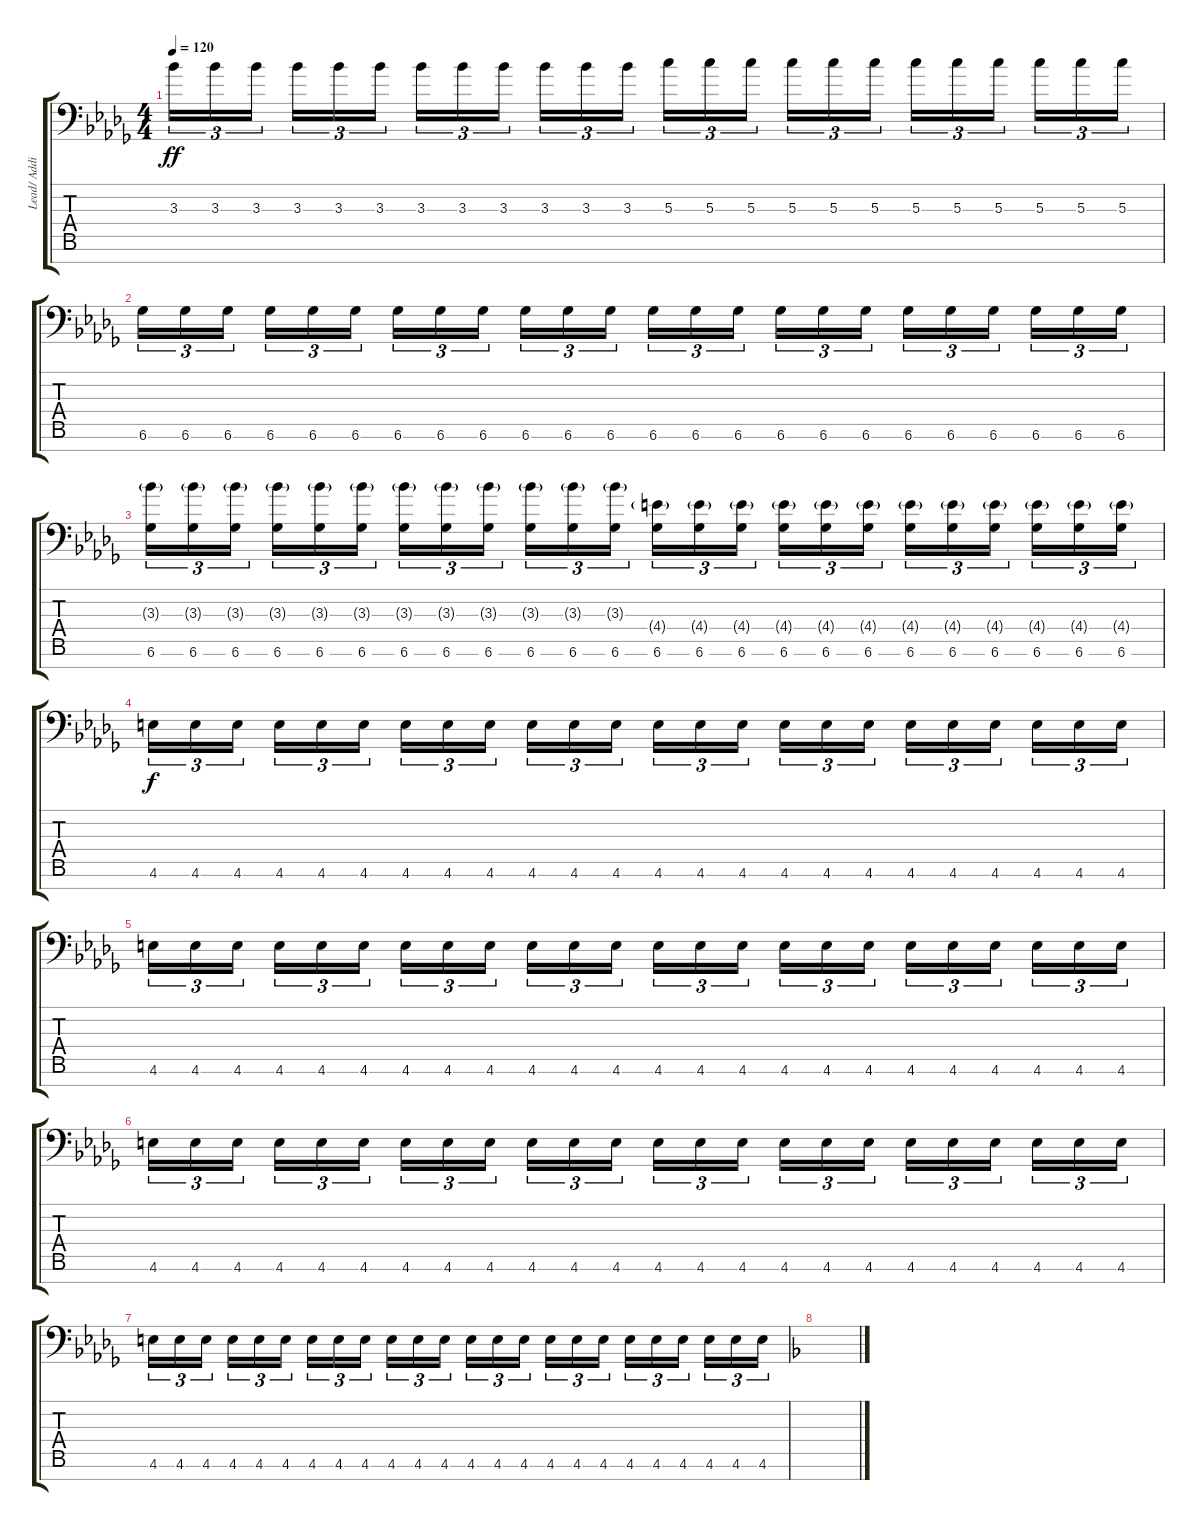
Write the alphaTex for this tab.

\track ("Lead/ Additional" "Lead/ Addi") {instrument overdrivenguitar}
\staff {score tabs}
\tuning (E4 C4 G3 C3 G2 C2 G1) {hide}
\ts (4 4)
\tempo 120
\clef f4
\ks bbminor
3.3.16{tu (3 2) dy ff} 3.3.16{tu (3 2)} 3.3.16{tu (3 2) beam splitsecondary} 3.3.16{tu (3 2)} 3.3.16{tu (3 2)} 3.3.16{tu (3 2)} 3.3.16{tu (3 2)} 3.3.16{tu (3 2)} 3.3.16{tu (3 2) beam splitsecondary} 3.3.16{tu (3 2)} 3.3.16{tu (3 2)} 3.3.16{tu (3 2)} 5.3.16{tu (3 2)} 5.3.16{tu (3 2)} 5.3.16{tu (3 2) beam splitsecondary} 5.3.16{tu (3 2)} 5.3.16{tu (3 2)} 5.3.16{tu (3 2)} 5.3.16{tu (3 2)} 5.3.16{tu (3 2)} 5.3.16{tu (3 2) beam splitsecondary} 5.3.16{tu (3 2)} 5.3.16{tu (3 2)} 5.3.16{tu (3 2)} |
6.6.16{tu (3 2)} 6.6.16{tu (3 2)} 6.6.16{tu (3 2) beam splitsecondary} 6.6.16{tu (3 2)} 6.6.16{tu (3 2)} 6.6.16{tu (3 2)} 6.6.16{tu (3 2)} 6.6.16{tu (3 2)} 6.6.16{tu (3 2) beam splitsecondary} 6.6.16{tu (3 2)} 6.6.16{tu (3 2)} 6.6.16{tu (3 2)} 6.6.16{tu (3 2)} 6.6.16{tu (3 2)} 6.6.16{tu (3 2) beam splitsecondary} 6.6.16{tu (3 2)} 6.6.16{tu (3 2)} 6.6.16{tu (3 2)} 6.6.16{tu (3 2)} 6.6.16{tu (3 2)} 6.6.16{tu (3 2) beam splitsecondary} 6.6.16{tu (3 2)} 6.6.16{tu (3 2)} 6.6.16{tu (3 2)} |
(3.3{g} 6.6).16{tu (3 2)} (3.3{g} 6.6).16{tu (3 2)} (3.3{g} 6.6).16{tu (3 2) beam splitsecondary} (3.3{g} 6.6).16{tu (3 2)} (3.3{g} 6.6).16{tu (3 2)} (3.3{g} 6.6).16{tu (3 2)} (3.3{g} 6.6).16{tu (3 2)} (3.3{g} 6.6).16{tu (3 2)} (3.3{g} 6.6).16{tu (3 2) beam splitsecondary} (3.3{g} 6.6).16{tu (3 2)} (3.3{g} 6.6).16{tu (3 2)} (3.3{g} 6.6).16{tu (3 2)} (4.4{g} 6.6).16{tu (3 2)} (4.4{g} 6.6).16{tu (3 2)} (4.4{g} 6.6).16{tu (3 2) beam splitsecondary} (4.4{g} 6.6).16{tu (3 2)} (4.4{g} 6.6).16{tu (3 2)} (4.4{g} 6.6).16{tu (3 2)} (4.4{g} 6.6).16{tu (3 2)} (4.4{g} 6.6).16{tu (3 2)} (4.4{g} 6.6).16{tu (3 2) beam splitsecondary} (4.4{g} 6.6).16{tu (3 2)} (4.4{g} 6.6).16{tu (3 2)} (4.4{g} 6.6).16{tu (3 2)} |
4.6.16{tu (3 2) dy f} 4.6.16{tu (3 2)} 4.6.16{tu (3 2) beam splitsecondary} 4.6.16{tu (3 2)} 4.6.16{tu (3 2)} 4.6.16{tu (3 2)} 4.6.16{tu (3 2)} 4.6.16{tu (3 2)} 4.6.16{tu (3 2) beam splitsecondary} 4.6.16{tu (3 2)} 4.6.16{tu (3 2)} 4.6.16{tu (3 2)} 4.6.16{tu (3 2)} 4.6.16{tu (3 2)} 4.6.16{tu (3 2) beam splitsecondary} 4.6.16{tu (3 2)} 4.6.16{tu (3 2)} 4.6.16{tu (3 2)} 4.6.16{tu (3 2)} 4.6.16{tu (3 2)} 4.6.16{tu (3 2) beam splitsecondary} 4.6.16{tu (3 2)} 4.6.16{tu (3 2)} 4.6.16{tu (3 2)} |
4.6.16{tu (3 2)} 4.6.16{tu (3 2)} 4.6.16{tu (3 2) beam splitsecondary} 4.6.16{tu (3 2)} 4.6.16{tu (3 2)} 4.6.16{tu (3 2)} 4.6.16{tu (3 2)} 4.6.16{tu (3 2)} 4.6.16{tu (3 2) beam splitsecondary} 4.6.16{tu (3 2)} 4.6.16{tu (3 2)} 4.6.16{tu (3 2)} 4.6.16{tu (3 2)} 4.6.16{tu (3 2)} 4.6.16{tu (3 2) beam splitsecondary} 4.6.16{tu (3 2)} 4.6.16{tu (3 2)} 4.6.16{tu (3 2)} 4.6.16{tu (3 2)} 4.6.16{tu (3 2)} 4.6.16{tu (3 2) beam splitsecondary} 4.6.16{tu (3 2)} 4.6.16{tu (3 2)} 4.6.16{tu (3 2)} |
4.6.16{tu (3 2)} 4.6.16{tu (3 2)} 4.6.16{tu (3 2) beam splitsecondary} 4.6.16{tu (3 2)} 4.6.16{tu (3 2)} 4.6.16{tu (3 2)} 4.6.16{tu (3 2)} 4.6.16{tu (3 2)} 4.6.16{tu (3 2) beam splitsecondary} 4.6.16{tu (3 2)} 4.6.16{tu (3 2)} 4.6.16{tu (3 2)} 4.6.16{tu (3 2)} 4.6.16{tu (3 2)} 4.6.16{tu (3 2) beam splitsecondary} 4.6.16{tu (3 2)} 4.6.16{tu (3 2)} 4.6.16{tu (3 2)} 4.6.16{tu (3 2)} 4.6.16{tu (3 2)} 4.6.16{tu (3 2) beam splitsecondary} 4.6.16{tu (3 2)} 4.6.16{tu (3 2)} 4.6.16{tu (3 2)} |
4.6.16{tu (3 2)} 4.6.16{tu (3 2)} 4.6.16{tu (3 2) beam splitsecondary} 4.6.16{tu (3 2)} 4.6.16{tu (3 2)} 4.6.16{tu (3 2)} 4.6.16{tu (3 2)} 4.6.16{tu (3 2)} 4.6.16{tu (3 2) beam splitsecondary} 4.6.16{tu (3 2)} 4.6.16{tu (3 2)} 4.6.16{tu (3 2)} 4.6.16{tu (3 2)} 4.6.16{tu (3 2)} 4.6.16{tu (3 2) beam splitsecondary} 4.6.16{tu (3 2)} 4.6.16{tu (3 2)} 4.6.16{tu (3 2)} 4.6.16{tu (3 2)} 4.6.16{tu (3 2)} 4.6.16{tu (3 2) beam splitsecondary} 4.6.16{tu (3 2)} 4.6.16{tu (3 2)} 4.6.16{tu (3 2)} |
\ks dminor
